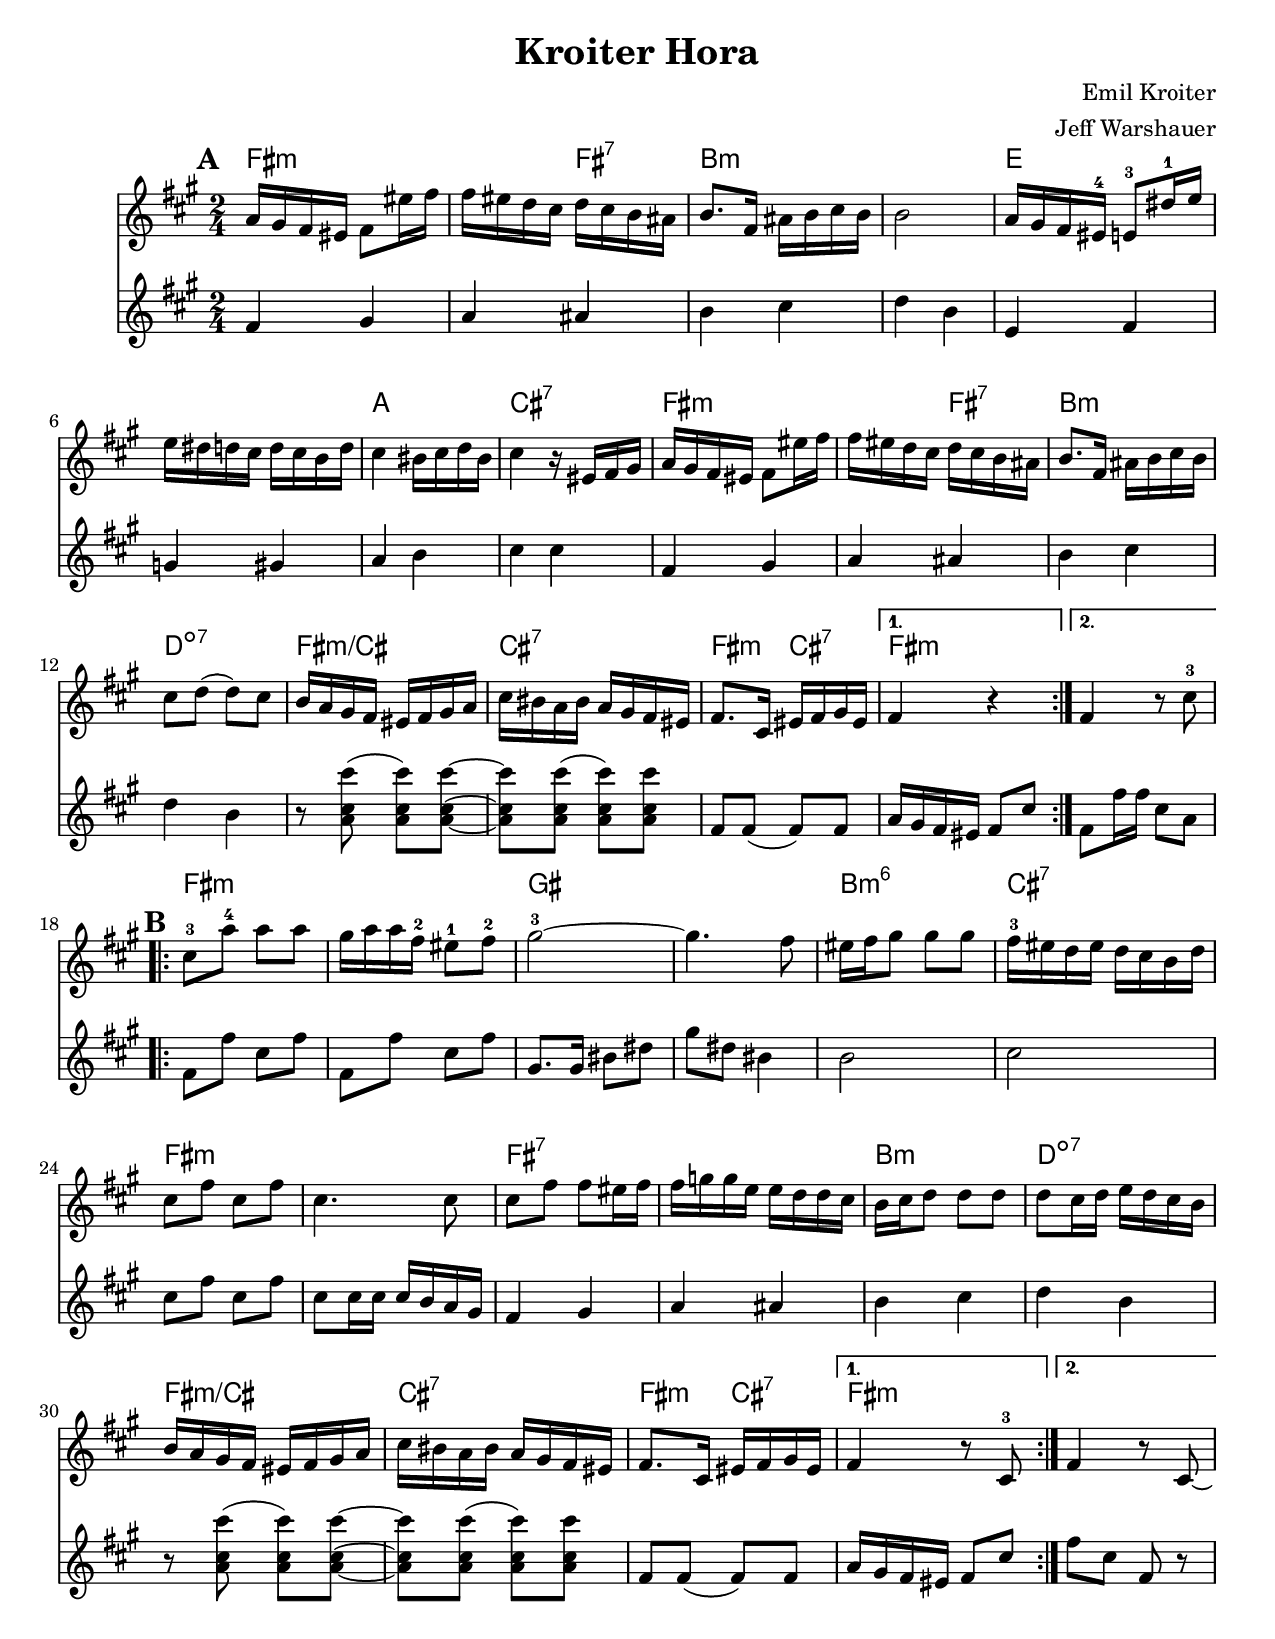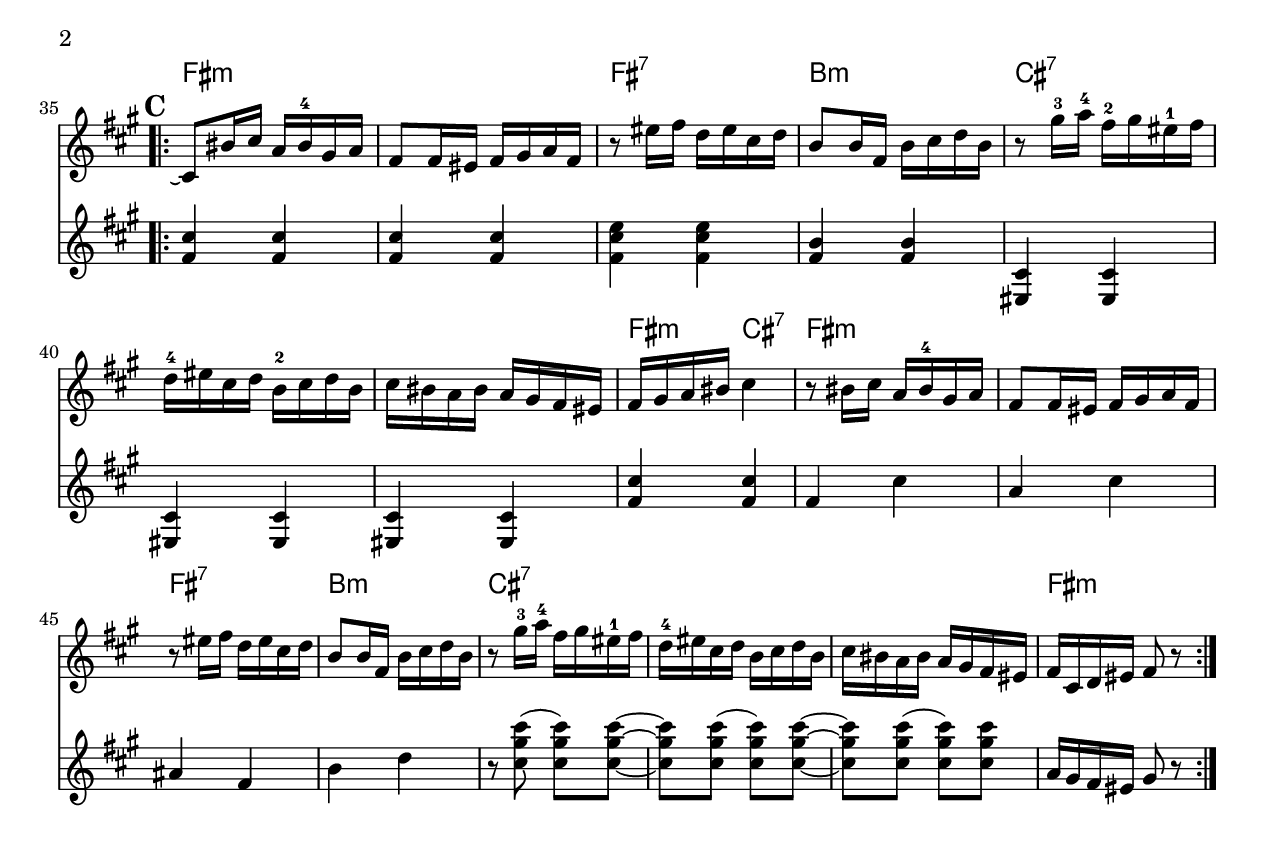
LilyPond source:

\version "2.18.0"
\include "english.ly"
\paper{
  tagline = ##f
  print-all-headers = ##t
  #(set-paper-size "letter")
}
date = #(strftime "%d-%m-%Y" (localtime (current-time)))

%\markup{ \italic{ " Updated " \date  }  }

%\markup{ Got something to say? }

%#################################### Melody ########################
melody =  \relative c'' {
  \clef treble
  \key fs \minor
  \time 2/4
  \set Score.markFormatter = #format-mark-box-alphabet
  \set Score.markFormatter = #format-mark-box-alphabet

  %\partial 16*3 a16 d f   %lead in notes

  \repeat volta 2{
  \mark \default
    \mark \default
    a16 gs fs es fs8 es'16 fs|
    fs16 es d cs d cs b as
    b8. fs16 as b cs b|
    b2

    a16 gs fs es-4 e8-3 ds'16-1e|
    e16 ds d cs d cs b d
    cs4 bs16 cs d bs
    cs4 r16 es, fs gs|

    a16 gs fs es fs8 es'16 fs |
    fs16 es d cs d cs b as|
    b8. fs16 as b cs b|
    cs8 d(d)cs

    b16 a gs fs es fs gs a
    cs16 bs a bs a gs fs es
    fs8. cs16 es fs gs es

  }
  \alternative { { fs4 r}{fs4 r8 cs'-3 } }
  \break

  \repeat volta 2{
  \mark \default
    \mark \default
    cs8-3   a'-4 a a
    gs16 a a fs-2 es8-1 fs-2
    gs2-3~|
    gs4. fs8

    es16 fs gs8 gs gs
    fs16-3 es d es d cs b d
    cs8 fs cs fs
    cs4. cs8|

    cs8 fs fs es16 fs
    fs16 g g e e d d cs|
    b16 cs d8 d d
    d8 cs16 d e d cs b|

    b16 a gs fs es fs gs a
    cs16 bs a bs a gs fs es
    fs8. cs16 es fs gs es|
  }
  \alternative { { fs4 r8 cs8-3 }{ fs4 r8 cs8~| } }
  \break

  \repeat volta 2{
  \mark \default
    \mark \default
    cs8 bs'16 cs a bs-4 gs a|
    fs8 fs16 es fs gs a fs
    r8 es'16 fs d es cs d
    b8 b16 fs b cs d b|

    r8 gs'16-3 a-4 fs-2 gs es-1 fs
    d16-4 es cs d b16-2 cs d b
    cs16 bs a bs a gs fs es
    fs16 gs a bs cs4|

    r8 bs16 cs a bs-4 gs a
    fs8 fs16 es fs gs a fs
    r8 es'16 fs d es cs d
    b8 b16 fs b cs d b|

    r8 gs'16-3 a-4 fs gs es-1 fs
    d16-4 es cs d b cs d b
    cs16 bs a bs a gs fs es
    fs16 cs d es fs8 r
  }
}
secund = \relative c' {
  \clef treble
  \key fs \minor
  \time 2/4
  \set Score.markFormatter = #format-mark-box-alphabet

  %\partial 16*3 a16 d f   %lead in notes

  \repeat volta 2{
  \mark \default
    fs4  gs
    a4 as
    b4 cs
    d4 b

    e,4 fs
    g4 gs
    a4 b
    cs4 cs

    fs,4  gs
    a4 as
    b4 cs
    d4 b|

    r8 <cs a cs'>8(<cs a cs'>)<cs a cs'>~|
    <cs a cs'>8 <cs a cs'>(<cs a cs'>)<cs a cs'>|
    fs,8 fs(fs) fs
  }
  \alternative {
    {a16 gs fs es fs8 cs' }
    {fs,8 fs'16 fs cs8 a }
  }

  \repeat volta 2{
  \mark \default
    fs8 fs'cs fs
    fs, fs' cs fs
    gs,8. gs16 bs8 ds|
    gs8 ds bs4|

    b2
    cs2
    cs8 fs cs fs
    cs8 cs16 cs cs b a gs|

    fs4 gs
    a4 as
    b4 cs
    d4 b|

    r8 <cs a cs'>8(<cs a cs'>)<cs a cs'>~|
    <cs a cs'>8 <cs a cs'>(<cs a cs'>)<cs a cs'>|
    fs,8 fs(fs) fs
  }

  \alternative {
    {a16 gs fs es fs8 cs' }
    {fs8 cs fs, r}
  }

  \repeat volta 2{
  \mark \default
    \chordmode{
      fs4:m^3 fs4:m^3
      fs4:m^3 fs4:m^3
      fs4:7^3 fs4:7^3
      b4:m^3/fs b4:m^3/fs  %chord inversion
      %and remove thirds

      cs4^5/es  cs4^5/es
      cs4^5/es  cs4^5/es
      cs4^5/es  cs4^5/es
      fs4:m^3 fs4:m^3
    }
    fs4 cs'
    a4 cs
    as4 fs
    b4 d

    r8 <cs gs' cs>8(<cs gs' cs>)<cs gs' cs>~
    <cs gs' cs>8 <cs gs' cs>(<cs gs' cs>)<cs gs' cs>~
    <cs gs' cs>8 <cs gs' cs>(<cs gs' cs>)<cs gs' cs>8
    a16 gs fs es gs8 r
  }
}
%################################# Lyrics #####################
%\addlyrics{  }
%################################# Chords #######################
harmonies = \chordmode {
  fs4*3:m
  %r4
  fs4:7
  b2*2:m
  %r2
  e2*2
  %r2
  a2
  cs2:7
  fs4*3:m
  %r4
  fs4:7
  b2:m
  d2:dim7
  fs2:m/cs
  cs2:7
  fs4:m
  cs4:7
  fs2:m
  fs2:m
  %B part
  fs2*2:m
  %r2
  gs2*2
  %r2
  b2:m6
  cs2:7
  fs2*2:m
  %r2
  fs2*2:7
  %r2
  b2:m
  d2:dim7
  fs2:m/cs
  cs2:7
  fs4:m
  cs4:7
  fs2*2:m
  %r2
  %C part
  fs2*2:m
  %r2
  fs2:7
  b2:m
  cs2*3:7
  %r2*2
  fs4:m
  cs4:7
  fs2*2:m
  %r2
  fs2:7
  b2:m
  cs2*3:7
  %r2*2
  fs2:m

}

\score {
  <<
    \new ChordNames {
      \set chordChanges = ##t
      \harmonies
    }
    \new Staff  \melody
    \new Staff \secund
  >>
  \header{
    title= "Kroiter Hora"
    subtitle=""
    composer= "Emil Kroiter"
    instrument =""
    arranger= "Jeff Warshauer"
  }
  \layout{indent = 1.0\cm}
  \midi {
    \tempo 4 = 120

    % \midi { }
  }
}


%{
convert-ly (GNU LilyPond) 2.14.2 Processing `'...  Applying
conversion: 2.12.3, 2.13.0, 2.13.1, 2.13.4, 2.13.10, 2.13.16, 2.13.18,
2.13.20, 2.13.29, 2.13.31, 2.13.36, 2.13.39, 2.13.40, 2.13.42,
2.13.44, 2.13.46, 2.13.48, 2.13.51, 2.14.0
%}
